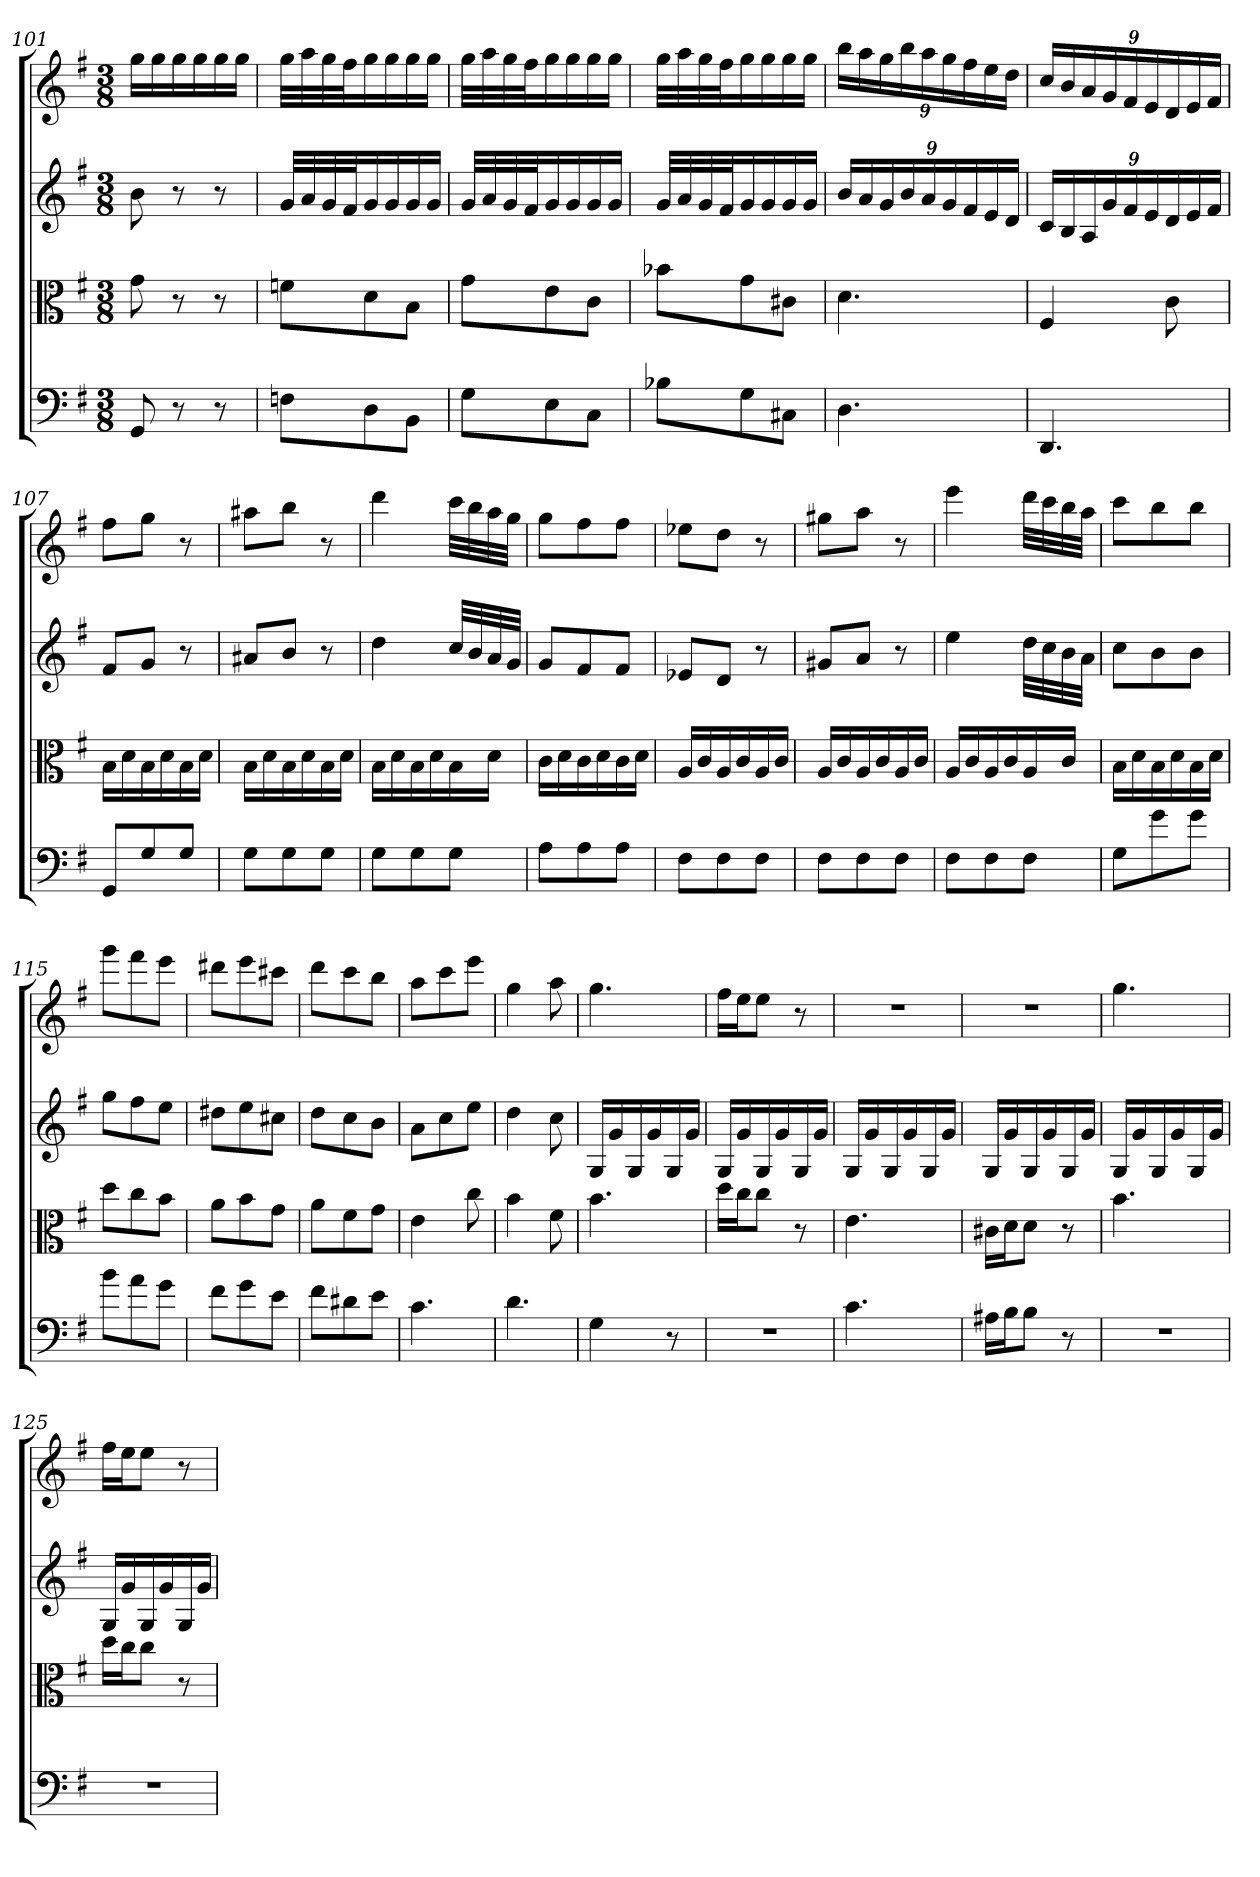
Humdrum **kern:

**kern	**kern	**kern	**kern
*part4	*part3	*part2	*part1
*staff4	*staff3	*staff2	*staff1
*clefF4	*clefC3	*	*
*k[f#]	*k[f#]	*k[f#]	*k[f#]
*G:	*G:	*G:	*G:
*M3/8	*M3/8	*M3/8	*M3/8
=101	=101	=101	=101
8GG	8g	8b	16ggLL
.	.	.	16gg
8r	8r	8r	16gg
.	.	.	16gg
8r	8r	8r	16gg
.	.	.	16ggJJ
=102	=102	=102	=102
8Fn\L	8fn\L	32gLLL	32ggLLL
.	.	32a	32aa
.	.	32g	32gg
.	.	32f#J	32ff#J
8D\	8d\	16g	16gg
.	.	16g	16gg
8BB\J	8B\J	16g	16gg
.	.	16gJJ	16ggJJ
=103	=103	=103	=103
8G\L	8g\L	32gLLL	32ggLLL
.	.	32a	32aa
.	.	32g	32gg
.	.	32f#J	32ff#J
8E\	8e\	16g	16gg
.	.	16g	16gg
8C\J	8c\J	16g	16gg
.	.	16gJJ	16ggJJ
=104	=104	=104	=104
8B-X\L	8b-X\L	32gLLL	32ggLLL
.	.	32a	32aa
.	.	32g	32gg
.	.	32f#J	32ff#J
8G\	8g\	16g	16gg
.	.	16g	16gg
8C#X\J	8c#X\J	16g	16gg
.	.	16gJJ	16ggJJ
=105	=105	=105	=105
4.D	4.d	24bLL	24bbLL
.	.	24a	24aa
.	.	24g	24gg
.	.	24b	24bb
.	.	24a	24aa
.	.	24g	24gg
.	.	24f#	24ff#
.	.	24e	24ee
.	.	24dJJ	24ddJJ
=106	=106	=106	=106
4.DD	4F#	24cLL	24ccLL
.	.	24B	24b
.	.	24A	24a
.	.	24g	24g
.	.	24f#	24f#
.	.	24e	24e
.	8c	24d	24d
.	.	24e	24e
.	.	24f#JJ	24f#JJ
=107	=107	=107	=107
8GG/L	16B\LL	8f#L	8ff#L
.	16d\	.	.
8G/	16B\	8gJ	8ggJ
.	16d\	.	.
8G/J	16B\	8r	8r
.	16d\JJ	.	.
=108	=108	=108	=108
8G\L	16B\LL	8a#XL	8aa#XL
.	16d\	.	.
8G\	16B\	8bJ	8bbJ
.	16d\	.	.
8G\J	16B\	8r	8r
.	16d\JJ	.	.
=109	=109	=109	=109
8G\L	16B\LL	4dd	4ddd
.	16d\	.	.
8G\	16B\	.	.
.	16d\	.	.
8G\J	16B\	32ccLLL	32cccLLL
.	.	32b	32bb
.	16d\JJ	32a	32aa
.	.	32gJJJ	32ggJJJ
=110	=110	=110	=110
8A\L	16c\LL	8gL	8ggL
.	16d\	.	.
8A\	16c\	8f#	8ff#
.	16d\	.	.
8A\J	16c\	8f#J	8ff#J
.	16d\JJ	.	.
=111	=111	=111	=111
8F#\L	16A/LL	8e-XL	8ee-XL
.	16c/	.	.
8F#\	16A/	8dJ	8ddJ
.	16c/	.	.
8F#\J	16A/	8r	8r
.	16c/JJ	.	.
=112	=112	=112	=112
8F#\L	16A/LL	8g#XL	8gg#XL
.	16c/	.	.
8F#\	16A/	8aJ	8aaJ
.	16c/	.	.
8F#\J	16A/	8r	8r
.	16c/JJ	.	.
=113	=113	=113	=113
8F#\L	16A/LL	4ee	4eee
.	16c/	.	.
8F#\	16A/	.	.
.	16c/	.	.
8F#\J	16A/	32ddLLL	32dddLLL
.	.	32cc	32ccc
.	16c/JJ	32b	32bb
.	.	32aJJJ	32aaJJJ
=114	=114	=114	=114
8G\L	16B\LL	8ccL	8cccL
.	16d\	.	.
8g\	16B\	8b	8bb
.	16d\	.	.
8g\J	16B\	8bJ	8bbJ
.	16d\JJ	.	.
=115	=115	=115	=115
8b\L	8dd\L	8ggL	8gggL
8a\	8cc\	8ff#	8fff#
8g\J	8b\J	8eeJ	8eeeJ
=116	=116	=116	=116
8f#\L	8a\L	8dd#XL	8ddd#XL
8g\	8b\	8ee	8eee
8e\J	8g\J	8cc#XJ	8ccc#XJ
=117	=117	=117	=117
8f#\L	8a\L	8ddL	8dddL
8d#X\	8f#\	8cc	8ccc
8e\J	8g\J	8bJ	8bbJ
=118	=118	=118	=118
4.c	4e	8aL	8aaL
.	.	8cc	8ccc
.	8cc	8eeJ	8eeeJ
=119	=119	=119	=119
4.d	4b	4dd	4gg
.	8f#	8cc	8aa
=120	=120	=120	=120
4G	4.b	16GLL	4.gg
.	.	16g	.
.	.	16G	.
.	.	16g	.
8r	.	16G	.
.	.	16gJJ	.
=121	=121	=121	=121
4.r	16dd\LL	16GLL	16ff#LL
.	16cc\J	16g	16eeJ
.	8cc\J	16G	8eeJ
.	.	16g	.
.	8r	16G	8r
.	.	16gJJ	.
=122	=122	=122	=122
4.c	4.e	16GLL	4.r
.	.	16g	.
.	.	16G	.
.	.	16g	.
.	.	16G	.
.	.	16gJJ	.
=123	=123	=123	=123
16A#X\LL	16c#X\LL	16GLL	4.r
16B\J	16d\J	16g	.
8B\J	8d\J	16G	.
.	.	16g	.
8r	8r	16G	.
.	.	16gJJ	.
=124	=124	=124	=124
4.r	4.b	16GLL	4.gg
.	.	16g	.
.	.	16G	.
.	.	16g	.
.	.	16G	.
.	.	16gJJ	.
=125	=125	=125	=125
4.r	16dd\LL	16GLL	16ff#LL
.	16cc\J	16g	16eeJ
.	8cc\J	16G	8eeJ
.	.	16g	.
.	8r	16G	8r
.	.	16gJJ	.
=	=	=	=
*-	*-	*-	*-
